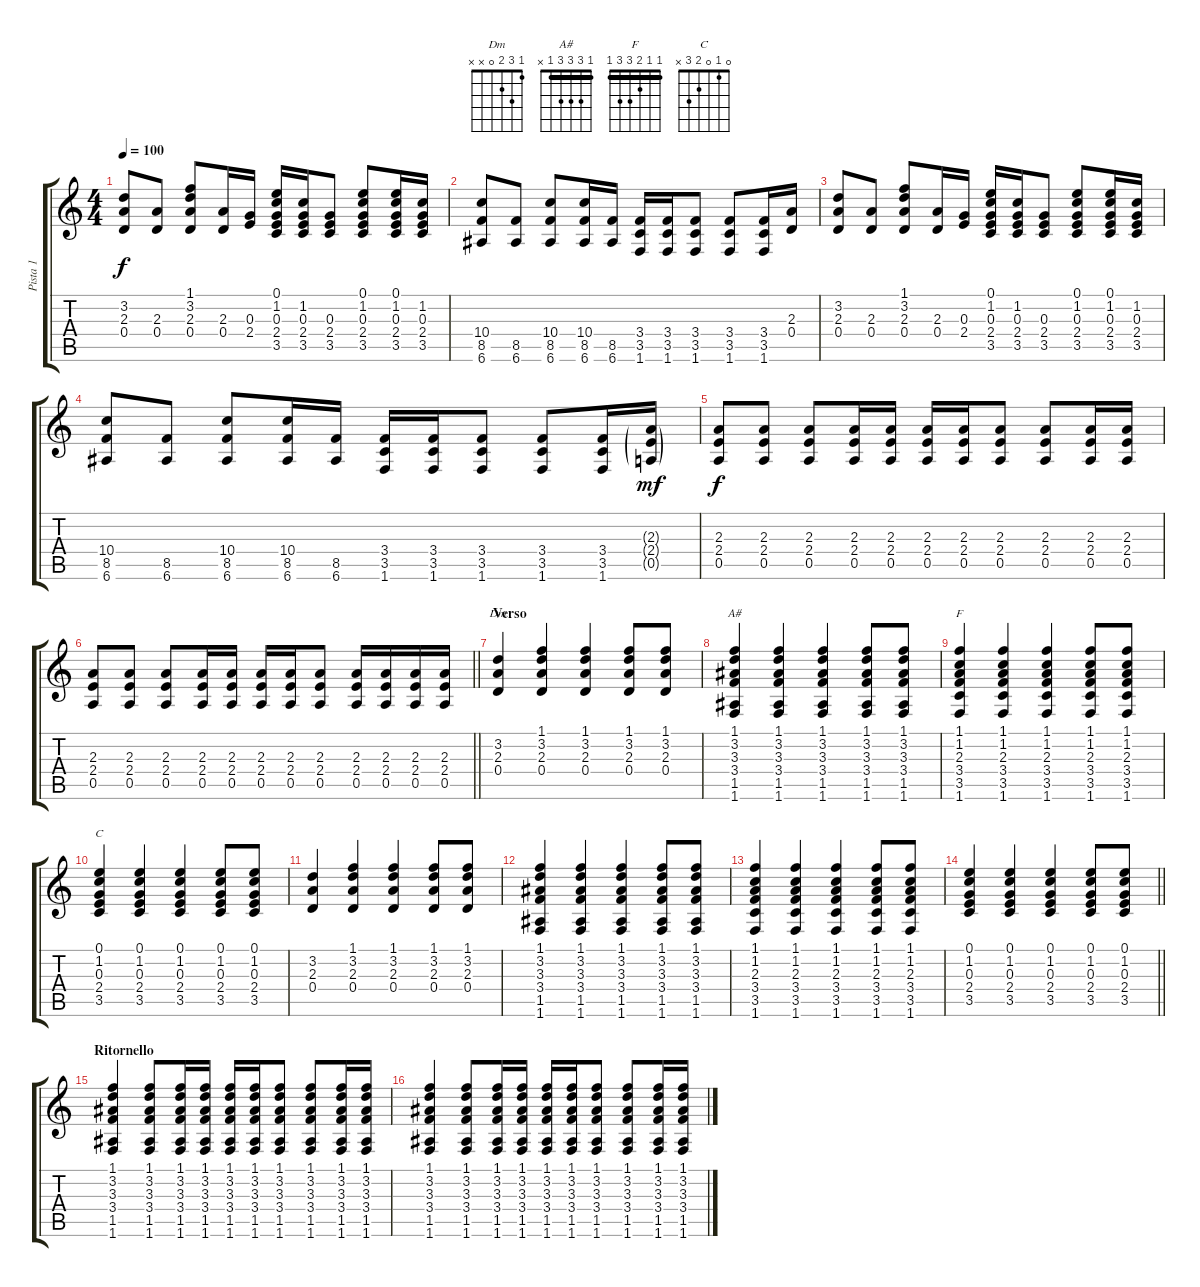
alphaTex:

\track ("Pista 1" "Pista 1") {instrument acousticguitarsteel}
\staff {score tabs}
\tuning (E4 B3 G3 D3 A2 E2) {hide}
\chord ("Dm" 1 3 2 0 x x)
\chord ("A#" 1 3 3 3 1 x) {barre 1}
\chord ("F" 1 1 2 3 3 1) {barre 1}
\chord ("C" 0 1 0 2 3 x)
\ts (4 4)
\tempo 100
\clef g2
\ks c
(3.2 2.3 0.4).8{dy f} (2.3 0.4).8 (1.1 3.2 2.3 0.4).8 (2.3 0.4).16 (0.3 2.4).16 (0.1 1.2 0.3 2.4 3.5).16 (1.2 0.3 2.4 3.5).16 (0.3 2.4 3.5).8 (0.1 1.2 0.3 2.4 3.5).8 (0.1 1.2 0.3 2.4 3.5).16 (1.2 0.3 2.4 3.5).16 |
(10.4 8.5 6.6).8 (8.5 6.6).8 (10.4 8.5 6.6).8 (10.4 8.5 6.6).16 (8.5 6.6).16 (3.4 3.5 1.6).16 (3.4 3.5 1.6).16 (3.4 3.5 1.6).8 (3.4 3.5 1.6).8 (3.4 3.5 1.6).16 (2.3 0.4).16 |
(3.2 2.3 0.4).8 (2.3 0.4).8 (1.1 3.2 2.3 0.4).8 (2.3 0.4).16 (0.3 2.4).16 (0.1 1.2 0.3 2.4 3.5).16 (1.2 0.3 2.4 3.5).16 (0.3 2.4 3.5).8 (0.1 1.2 0.3 2.4 3.5).8 (0.1 1.2 0.3 2.4 3.5).16 (1.2 0.3 2.4 3.5).16 |
(10.4 8.5 6.6).8 (8.5 6.6).8 (10.4 8.5 6.6).8 (10.4 8.5 6.6).16 (8.5 6.6).16 (3.4 3.5 1.6).16 (3.4 3.5 1.6).16 (3.4 3.5 1.6).8 (3.4 3.5 1.6).8 (3.4 3.5 1.6).16 (2.3{g} 2.4{g} 0.5{g}).16{dy mf} |
(2.3 2.4 0.5).8{dy f} (2.3 2.4 0.5).8 (2.3 2.4 0.5).8 (2.3 2.4 0.5).16 (2.3 2.4 0.5).16 (2.3 2.4 0.5).16 (2.3 2.4 0.5).16 (2.3 2.4 0.5).8 (2.3 2.4 0.5).8 (2.3 2.4 0.5).16 (2.3 2.4 0.5).16 |
\barLineRight lightlight
(2.3 2.4 0.5).8 (2.3 2.4 0.5).8 (2.3 2.4 0.5).8 (2.3 2.4 0.5).16 (2.3 2.4 0.5).16 (2.3 2.4 0.5).16 (2.3 2.4 0.5).16 (2.3 2.4 0.5).8 (2.3 2.4 0.5).16 (2.3 2.4 0.5).16 (2.3 2.4 0.5).16 (2.3 2.4 0.5).16 |
\section ("" "Verso")
(3.2 2.3 0.4).4{ch "Dm"} (1.1 3.2 2.3 0.4).4 (1.1 3.2 2.3 0.4).4 (1.1 3.2 2.3 0.4).8 (1.1 3.2 2.3 0.4).8 |
(1.1 3.2 3.3 3.4 1.5 1.6).4{ch "A#"} (1.1 3.2 3.3 3.4 1.5 1.6).4 (1.1 3.2 3.3 3.4 1.5 1.6).4 (1.1 3.2 3.3 3.4 1.5 1.6).8 (1.1 3.2 3.3 3.4 1.5 1.6).8 |
(1.1 1.2 2.3 3.4 3.5 1.6).4{ch "F"} (1.1 1.2 2.3 3.4 3.5 1.6).4 (1.1 1.2 2.3 3.4 3.5 1.6).4 (1.1 1.2 2.3 3.4 3.5 1.6).8 (1.1 1.2 2.3 3.4 3.5 1.6).8 |
(0.1 1.2 0.3 2.4 3.5).4{ch "C"} (0.1 1.2 0.3 2.4 3.5).4 (0.1 1.2 0.3 2.4 3.5).4 (0.1 1.2 0.3 2.4 3.5).8 (0.1 1.2 0.3 2.4 3.5).8 |
(3.2 2.3 0.4).4 (1.1 3.2 2.3 0.4).4 (1.1 3.2 2.3 0.4).4 (1.1 3.2 2.3 0.4).8 (1.1 3.2 2.3 0.4).8 |
(1.1 3.2 3.3 3.4 1.5 1.6).4 (1.1 3.2 3.3 3.4 1.5 1.6).4 (1.1 3.2 3.3 3.4 1.5 1.6).4 (1.1 3.2 3.3 3.4 1.5 1.6).8 (1.1 3.2 3.3 3.4 1.5 1.6).8 |
(1.1 1.2 2.3 3.4 3.5 1.6).4 (1.1 1.2 2.3 3.4 3.5 1.6).4 (1.1 1.2 2.3 3.4 3.5 1.6).4 (1.1 1.2 2.3 3.4 3.5 1.6).8 (1.1 1.2 2.3 3.4 3.5 1.6).8 |
\barLineRight lightlight
(0.1 1.2 0.3 2.4 3.5).4 (0.1 1.2 0.3 2.4 3.5).4 (0.1 1.2 0.3 2.4 3.5).4 (0.1 1.2 0.3 2.4 3.5).8 (0.1 1.2 0.3 2.4 3.5).8 |
\section ("" "Ritornello")
(1.1 3.2 3.3 3.4 1.5 1.6).4 (1.1 3.2 3.3 3.4 1.5 1.6).8 (1.1 3.2 3.3 3.4 1.5 1.6).16 (1.1 3.2 3.3 3.4 1.5 1.6).16 (1.1 3.2 3.3 3.4 1.5 1.6).16 (1.1 3.2 3.3 3.4 1.5 1.6).16 (1.1 3.2 3.3 3.4 1.5 1.6).8 (1.1 3.2 3.3 3.4 1.5 1.6).8 (1.1 3.2 3.3 3.4 1.5 1.6).16 (1.1 3.2 3.3 3.4 1.5 1.6).16 |
(1.1 3.2 3.3 3.4 1.5 1.6).4 (1.1 3.2 3.3 3.4 1.5 1.6).8 (1.1 3.2 3.3 3.4 1.5 1.6).16 (1.1 3.2 3.3 3.4 1.5 1.6).16 (1.1 3.2 3.3 3.4 1.5 1.6).16 (1.1 3.2 3.3 3.4 1.5 1.6).16 (1.1 3.2 3.3 3.4 1.5 1.6).8 (1.1 3.2 3.3 3.4 1.5 1.6).8 (1.1 3.2 3.3 3.4 1.5 1.6).16 (1.1 3.2 3.3 3.4 1.5 1.6).16
